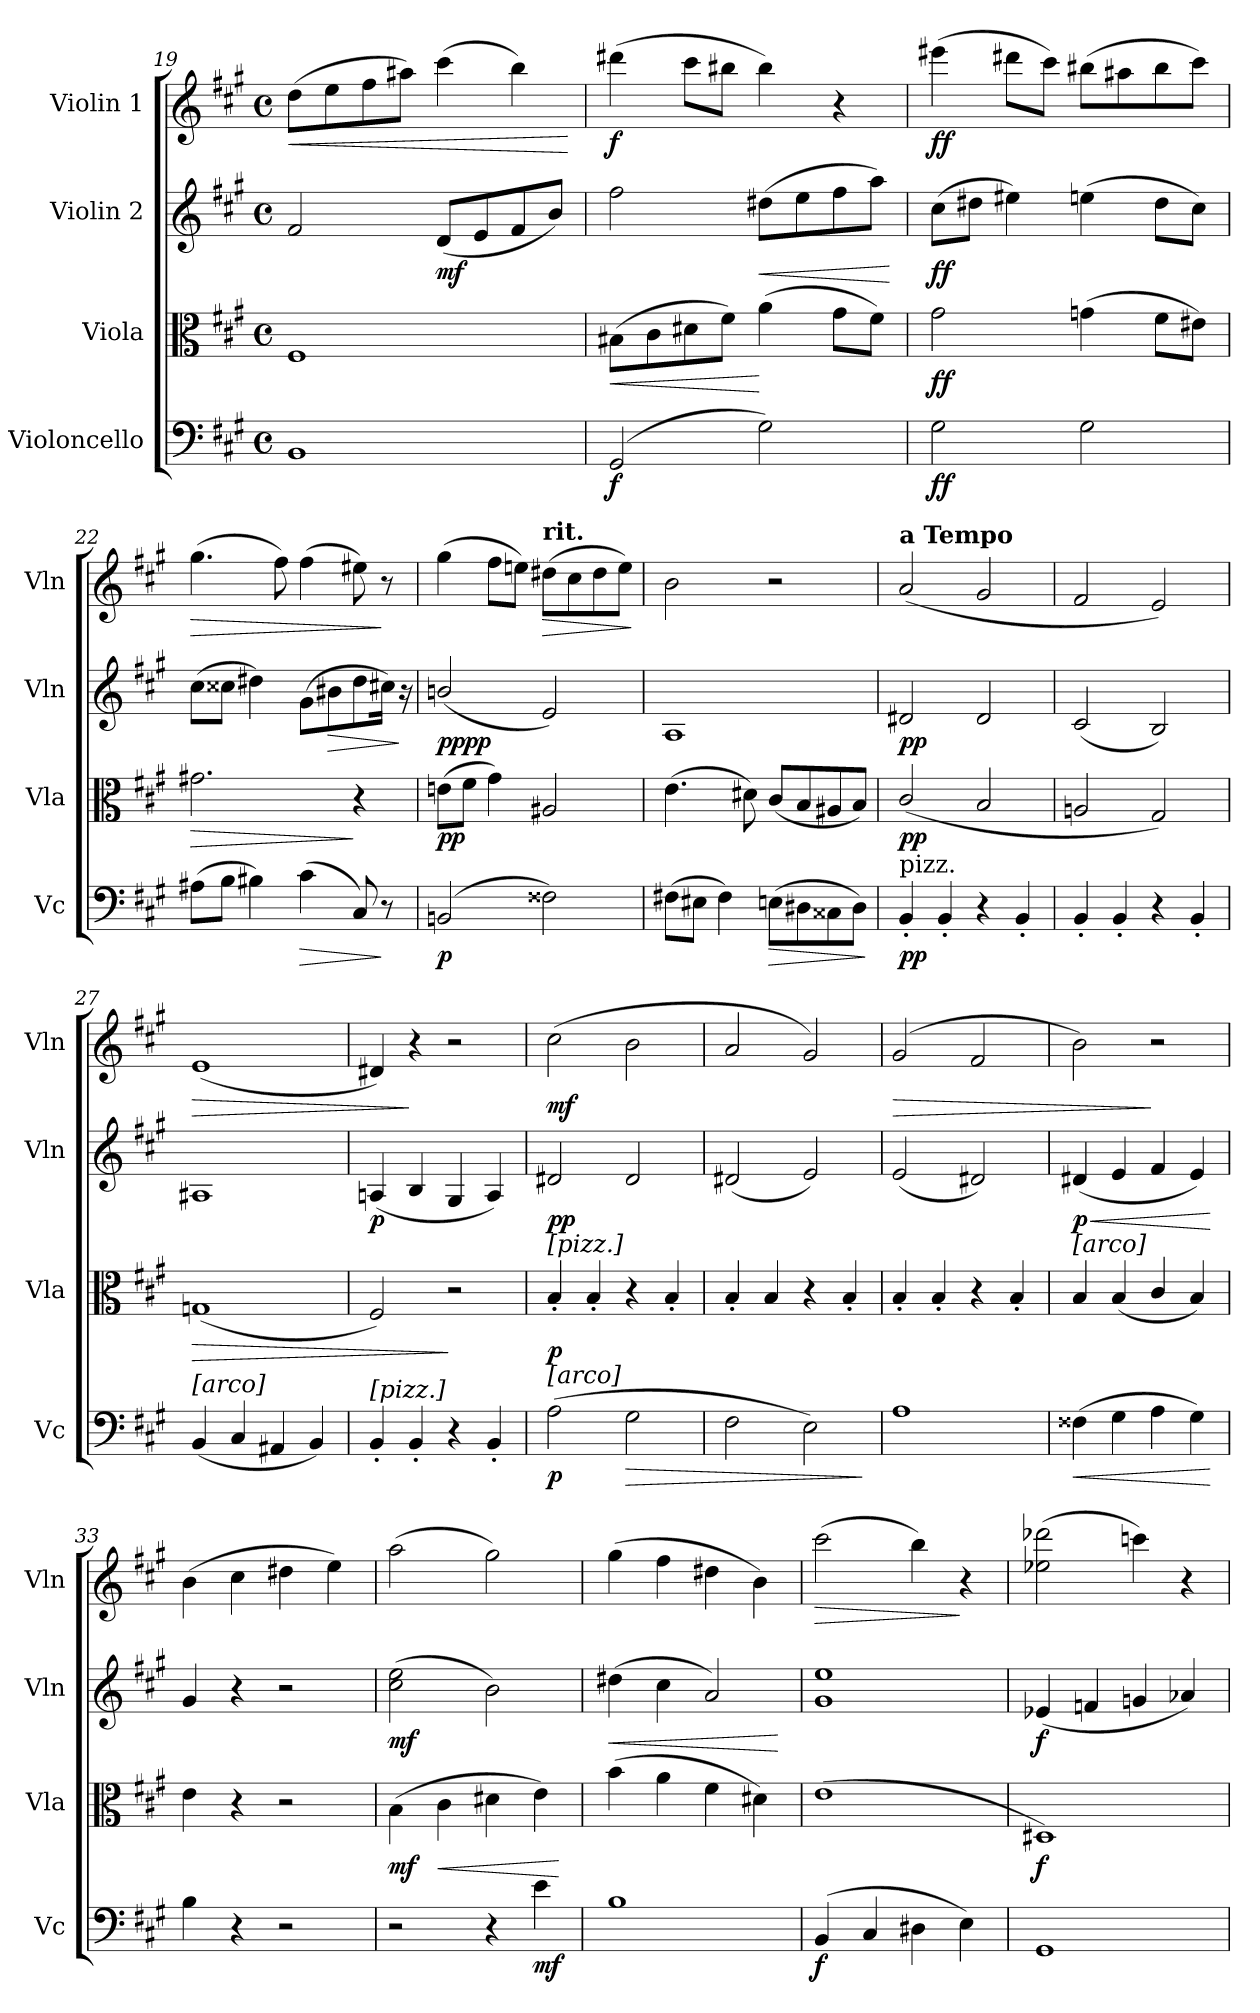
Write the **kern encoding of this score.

**kern	**dynam	**kern	**dynam	**kern	**dynam	**kern	**dynam
*part4	*part4	*part3	*part3	*part2	*part2	*part1	*part1
*staff4	*staff4	*staff3	*staff3	*staff2	*staff2	*staff1	*staff1
*I"Violoncello	*	*I"Viola	*	*I"Violin 2	*	*I"Violin 1	*
*I'Vc	*	*I'Vla	*	*I'Vln	*	*I'Vln	*
!!LO:LB:g=z
*clefF4	*	*clefC3	*	*clefG2	*	*clefG2	*
*k[f#c#g#]	*	*k[f#c#g#]	*	*k[f#c#g#]	*	*k[f#c#g#]	*
*M4/4	*	*M4/4	*	*M4/4	*	*M4/4	*
*met(c)	*	*met(c)	*	*met(c)	*	*met(c)	*
=19	=19	=19	=19	=19	=19	=19	=19
!	!	!	!	!	!	!	!LO:HP:b
1BB	.	1F#	.	2f#/	.	(8dd\L	<
.	.	.	.	.	.	8ee\	.
.	.	.	.	.	.	8ff#\	.
.	.	.	.	.	.	8aa#X\J)	.
!	!	!	!	!	!LO:DY:b	!	!
.	.	.	.	(<8d/L	mf	(4ccc#\	.
.	.	.	.	8e/	.	.	.
.	.	.	.	8f#/	.	4bb\)	.
.	.	.	.	8b/J)	.	.	.
.	.	.	.	.	.	.	[
=20	=20	=20	=20	=20	=20	=20	=20
!	!LO:DY:b	!	!LO:HP:b	!	!	!	!LO:DY:b
(>2GG#/	f	(>8B#X\L	<	2ff#\	.	(4ddd#X\	f
.	.	8c#\	.	.	.	.	.
.	.	8d#X\	.	.	.	8ccc#\L	.
.	.	8f#\J)	.	.	.	8bb#X\J	.
!	!	!	!	!	!LO:HP:b	!	!
2G#\)	.	(4a\	[	(>8dd#X\L	<	4bb#\)	.
.	.	.	.	8ee\	.	.	.
.	.	8g#\L	.	8ff#\	.	4r	.
.	.	8f#\J)	.	8aa\J)	.	.	.
.	.	.	.	.	[	.	.
=21	=21	=21	=21	=21	=21	=21	=21
!	!LO:DY:b	!	!LO:DY:b	!	!LO:DY:b	!	!LO:DY:b
2G#\	ff	2g#\	ff	(>8cc#\L	ff	(4eee#X\	ff
.	.	.	.	8dd#X\J	.	.	.
.	.	.	.	4ee#X\)	.	8ddd#X\L	.
.	.	.	.	.	.	8ccc#\J)	.
2G#\	.	(>4gn\	.	(>4een\	.	(8bb#X\L	.
.	.	.	.	.	.	8aa#X\	.
.	.	8f#\L	.	8dd#\L	.	8bb#\	.
.	.	8e#X\J)	.	8cc#\J)	.	8ccc#\J)	.
=22	=22	=22	=22	=22	=22	=22	=22
!	!	!	!LO:HP:b	!	!	!	!LO:HP:b
(8A#X\L	.	2.g#X\	>	(8cc#\L	.	(4.gg#\	>
8B\J	.	.	.	8cc##X\J	.	.	.
4B#X\)	.	.	.	4dd#X\)	.	.	.
.	.	.	.	.	.	8ff#\)	.
!	!LO:HP:b	!	!	!	!	!	!
(4c#\	>	.	.	(>8g#\L	.	(4ff#\	.
!	!	!	!	!	!LO:HP:b	!	!
.	.	.	.	8b#X\	>	.	.
8C#/)	.	4r	]	8dd#\	.	8ee#X\)	.
8r	]	.	.	16cc#j\Jk)	.	8r	]
.	.	.	.	16r	]	.	.
=23	=23	=23	=23	=23	=23	=23	=23
!	!LO:DY:b	!	!LO:DY:b	!	!LO:DY:b	!	!
!	!	!	!	!	!LO:DY:n=1:b	!	!LO:DY:b
!	!	!	!	!	!	!	!LO:DY:n=1:b
(2BBn/	p	(>8en\L	pp	(<2bn/	pp pp	(4gg#\	p other-dynamics
.	.	8f#\J	.	.	.	.	.
.	.	4g#\)	.	.	.	8ff#\L	.
.	.	.	.	.	.	8een\J)	.
!	!	!	!	!	!	!LO:TX:a:B:t=rit.	!
!	!	!	!	!	!	!	!LO:HP:b
2F##X\)	.	2A#X/	.	2e/)	.	(8dd#X\L	>
.	.	.	.	.	.	8cc#\	.
.	.	.	.	.	.	8dd#\	.
.	.	.	.	.	.	8ee\J)	.
.	.	.	.	.	.	.	]
!!LO:PB:g=z
=24	=24	=24	=24	=24	=24	=24	=24
(8F#X\L	.	(>4.e\	.	1A	.	2b\	.
8E#X\J	.	.	.	.	.	.	.
4F#\)	.	.	.	.	.	.	.
.	.	8d#X\)	.	.	.	.	.
!	!LO:HP:b	!	!	!	!	!	!
(8En\L	>	(<8c#/L	.	.	.	2r	.
8D#X\	.	8B/	.	.	.	.	.
8C##X\	.	8A#X/	.	.	.	.	.
8D#\J)	.	8B/J)	.	.	.	.	.
.	]	.	.	.	.	.	.
=25	=25	=25	=25	=25	=25	=25	=25
!	!	!	!	!	!	!LO:TX:a:B:t=a Tempo	!
!LO:TX:a:t=pizz.	!	!	!	!	!	!	!
!	!LO:DY:b	!	!LO:DY:b	!	!LO:DY:b	!	!LO:DY:b
!	!	!	!	!	!	!	!LO:DY:n=1:b
4BB'/	pp	(<2c#/	pp	2d#X/	pp	(<2a/	p other-dynamics
4BB'/	.	.	.	.	.	.	.
4r	.	2B/	.	2d#/	.	2g#/	.
4BB'/	.	.	.	.	.	.	.
=26	=26	=26	=26	=26	=26	=26	=26
4BB'/	.	2An/	.	(<2c#/	.	2f#/	.
4BB'/	.	.	.	.	.	.	.
4r	.	2G#/)	.	2B/)	.	2e/)	.
4BB'/	.	.	.	.	.	.	.
!!LO:LB:g=z
=27	=27	=27	=27	=27	=27	=27	=27
!LO:TX:a:t=[arco]	!	!	!	!	!	!	!
!	!	!	!LO:HP:b	!	!	!	!LO:HP:b
(4BB/	.	(<1Gn	>	1A#X	.	(1e	>
4C#/	.	.	.	.	.	.	.
4AA#X/	.	.	.	.	.	.	.
4BB/)	.	.	.	.	.	.	.
=28	=28	=28	=28	=28	=28	=28	=28
!LO:TX:a:t=[pizz.]	!	!	!	!	!	!	!
!	!	!	!	!	!LO:DY:b	!	!
4BB'/	.	2F#/)	.	(<4An/	p	4d#X/)	.
4BB'/	.	.	.	4B/	.	4r	]
4r	.	2r	]	4G#/	.	2r	.
4BB'/	.	.	.	4A/)	.	.	.
=29	=29	=29	=29	=29	=29	=29	=29
!	!	!LO:TX:a:t=[pizz.]	!	!	!	!	!
!LO:TX:a:t=[arco]	!	!	!	!	!	!	!
!	!LO:DY:b	!	!LO:DY:b	!	!LO:DY:b	!	!LO:DY:b
(2A\	p	4B'/	p	2d#X/	pp	(2cc#\	mf
.	.	4B'/	.	.	.	.	.
!	!LO:HP:b	!	!	!	!	!	!
2G#\	>	4r	.	2d#/	.	2b\	.
.	.	4B'/	.	.	.	.	.
=30	=30	=30	=30	=30	=30	=30	=30
2F#\	.	4B'/	.	(<2d#X/	.	2a/	.
.	.	4B/	.	.	.	.	.
2E\)	.	4r	.	2e/)	.	2g#/)	.
.	.	4B'/	.	.	.	.	.
.	]	.	.	.	.	.	.
=31	=31	=31	=31	=31	=31	=31	=31
!	!	!	!	!	!	!	!LO:HP:b
1A	.	4B'/	.	(<2e/	.	(2g#/	>
.	.	4B'/	.	.	.	.	.
.	.	4r	.	2d#X/)	.	2f#/	.
.	.	4B'/	.	.	.	.	.
=32	=32	=32	=32	=32	=32	=32	=32
!	!	!LO:TX:a:t=[arco]	!	!	!	!	!
!	!LO:HP:b	!	!	!	!LO:HP:b	!	!
!	!	!	!	!	!LO:DY:n=1:b	!	!
(4F##X\	<	4B/	.	(<4d#X/	< p	2b\)	.
4G#\	.	(<4B/	.	4e/	.	.	.
4A\	.	4c#/	.	4f#/	.	2r	]
4G#\)	.	4B/)	.	4e/)	.	.	.
.	[	.	.	.	[	.	.
=33	=33	=33	=33	=33	=33	=33	=33
!	!	!	!	!	!	!	!LO:DY:b
!	!	!	!	!	!	!	!LO:DY:n=1:b
4B\	.	4e\	.	4g#/	.	(4b\	other-dynamics f
4r	.	4r	.	4r	.	4cc#\	.
2r	.	2r	.	2r	.	4dd#X\	.
.	.	.	.	.	.	4ee\)	.
=34	=34	=34	=34	=34	=34	=34	=34
!	!	!	!LO:DY:b	!	!LO:DY:b	!	!
2r	.	(>4B\	mf	(>2cc#\ 2ee\	mf	(2aa\	.
!	!	!	!LO:HP:b	!	!	!	!
.	.	4c#\	<	.	.	.	.
4r	.	4d#X\	.	2b\)	.	2gg#\)	.
!	!LO:DY:b	!	!	!	!	!	!
4e\	mf	4e\)	.	.	.	.	.
.	.	.	[	.	.	.	.
=35	=35	=35	=35	=35	=35	=35	=35
!	!	!	!	!	!LO:HP:b	!	!
1B	.	(4b\	.	(>4dd#X\	<	(4gg#\	.
.	.	4a\	.	4cc#\	.	4ff#\	.
.	.	4f#\	.	2a/)	.	4dd#X\	.
.	.	4d#X\)	.	.	.	4b\)	.
.	.	.	.	.	[	.	.
=36	=36	=36	=36	=36	=36	=36	=36
!	!LO:DY:b	!	!	!	!	!	!LO:HP:b
(4BB/	f	(1e	.	1g# 1ee	.	(2ccc#\	>
4C#/	.	.	.	.	.	.	.
4D#X\	.	.	.	.	.	4bb\)	.
4E\)	.	.	.	.	.	4r	]
!!LO:LB:g=z
=37	=37	=37	=37	=37	=37	=37	=37
!	!	!	!LO:DY:b	!	!LO:DY:b	!	!
1GG#	.	1D#X)	f	(<4e-X/	f	(2ee-X\ 2ddd-X\	.
.	.	.	.	4fn/	.	.	.
.	.	.	.	4gn/	.	4cccn\)	.
.	.	.	.	4a-X/)	.	4r	.
=	=	=	=	=	=	=	=
*-	*-	*-	*-	*-	*-	*-	*-
